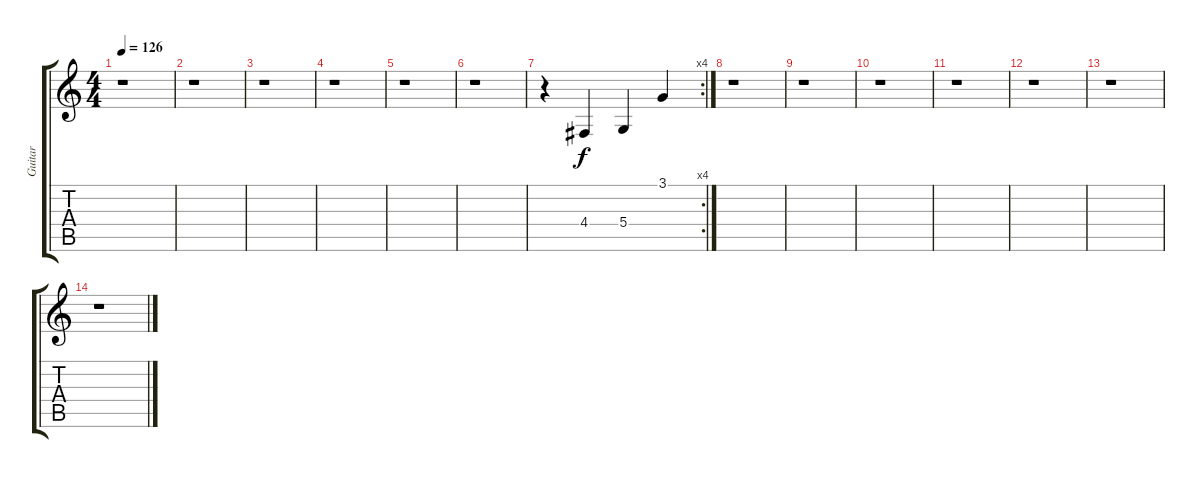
\track ("Guitar" "Guitar") {instrument musicbox}
\staff {score tabs}
\tuning (E4 B3 G3 D3 A2 E2) {hide}
\ts (4 4)
\tempo 126
\clef g2
\ks c
r.1{dy f} |
r.1 |
r.1 |
r.1 |
r.1 |
r.1 |
\rc 4
r.4 4.4.4 5.4.4 3.1.4 |
r.1 |
r.1 |
r.1 |
r.1 |
r.1 |
r.1 |
r.1
